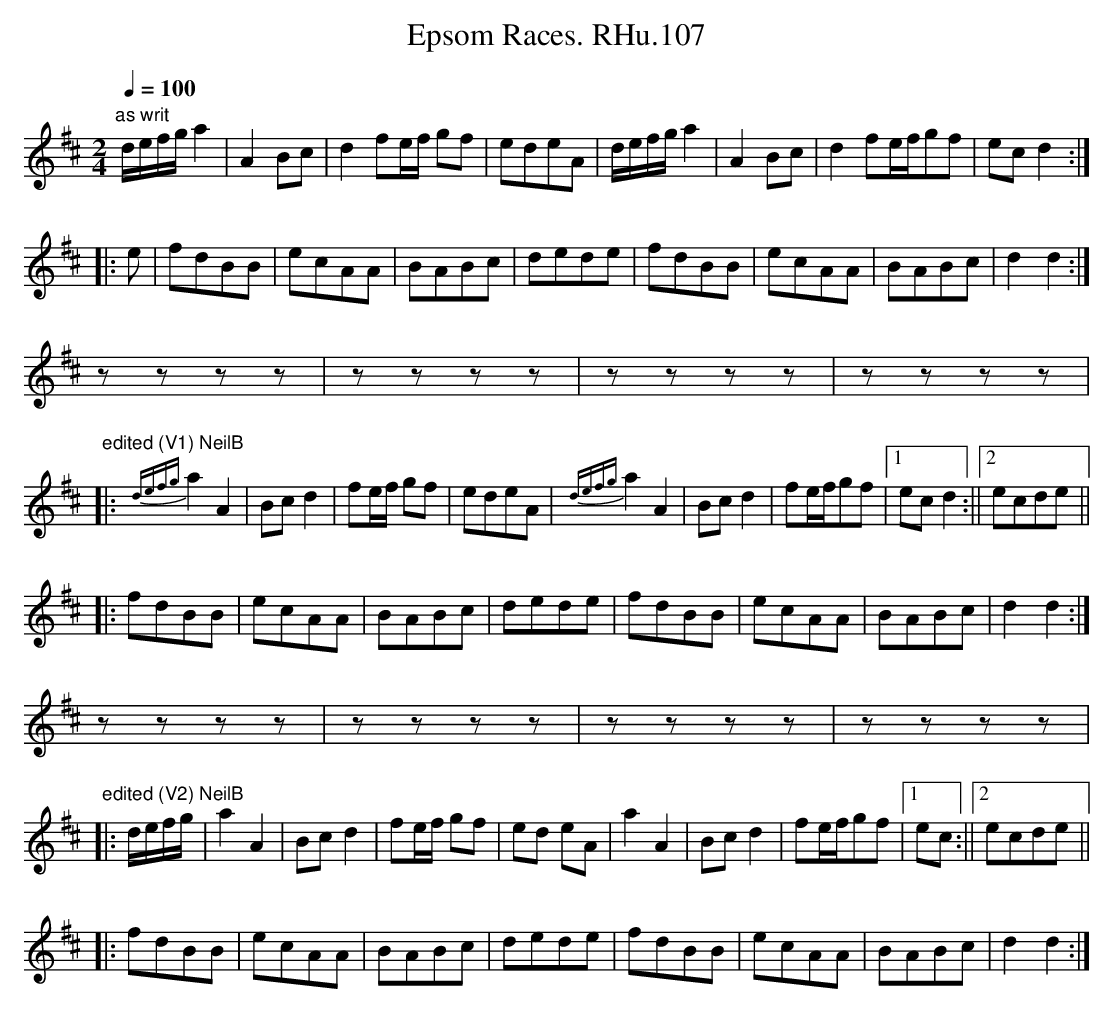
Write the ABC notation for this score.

X:1
T:Epsom Races. RHu.107
L:1/8
M:2/4
Q:1/4=100
K:D
"as writ"
d/e/f/g/ a2|A2Bc|d2 fe/f/ gf| edeA |d/e/f/g/ a2|A2 Bc|d2 fe/f/gf|ecd2::!
e|fdBB|ecAA|BABc|dede|fdBB|ecAA|BABc|d2d2:|!
zzzz|zzzz|zzzz|zzzz|!
"edited (V1) NeilB"
|:{defg}a2A2|Bcd2| fe/f/ gf| edeA |
{defg} a2A2| Bcd2| fe/f/gf|[1ecd2:||[2ecde||!
|:fdBB|ecAA|BABc|dede|fdBB|ecAA|BABc|d2d2:|!
zzzz|zzzz|zzzz|zzzz|!
"edited (V2) NeilB"
|:d/e/f/g/|a2A2|Bcd2| fe/f/ gf| ed eA|a2A2| Bcd2| fe/f/gf|[1 ec:||[2 ecde||!
|:fdBB|ecAA|BABc|dede|fdBB|ecAA|BABc|d2d2:|
